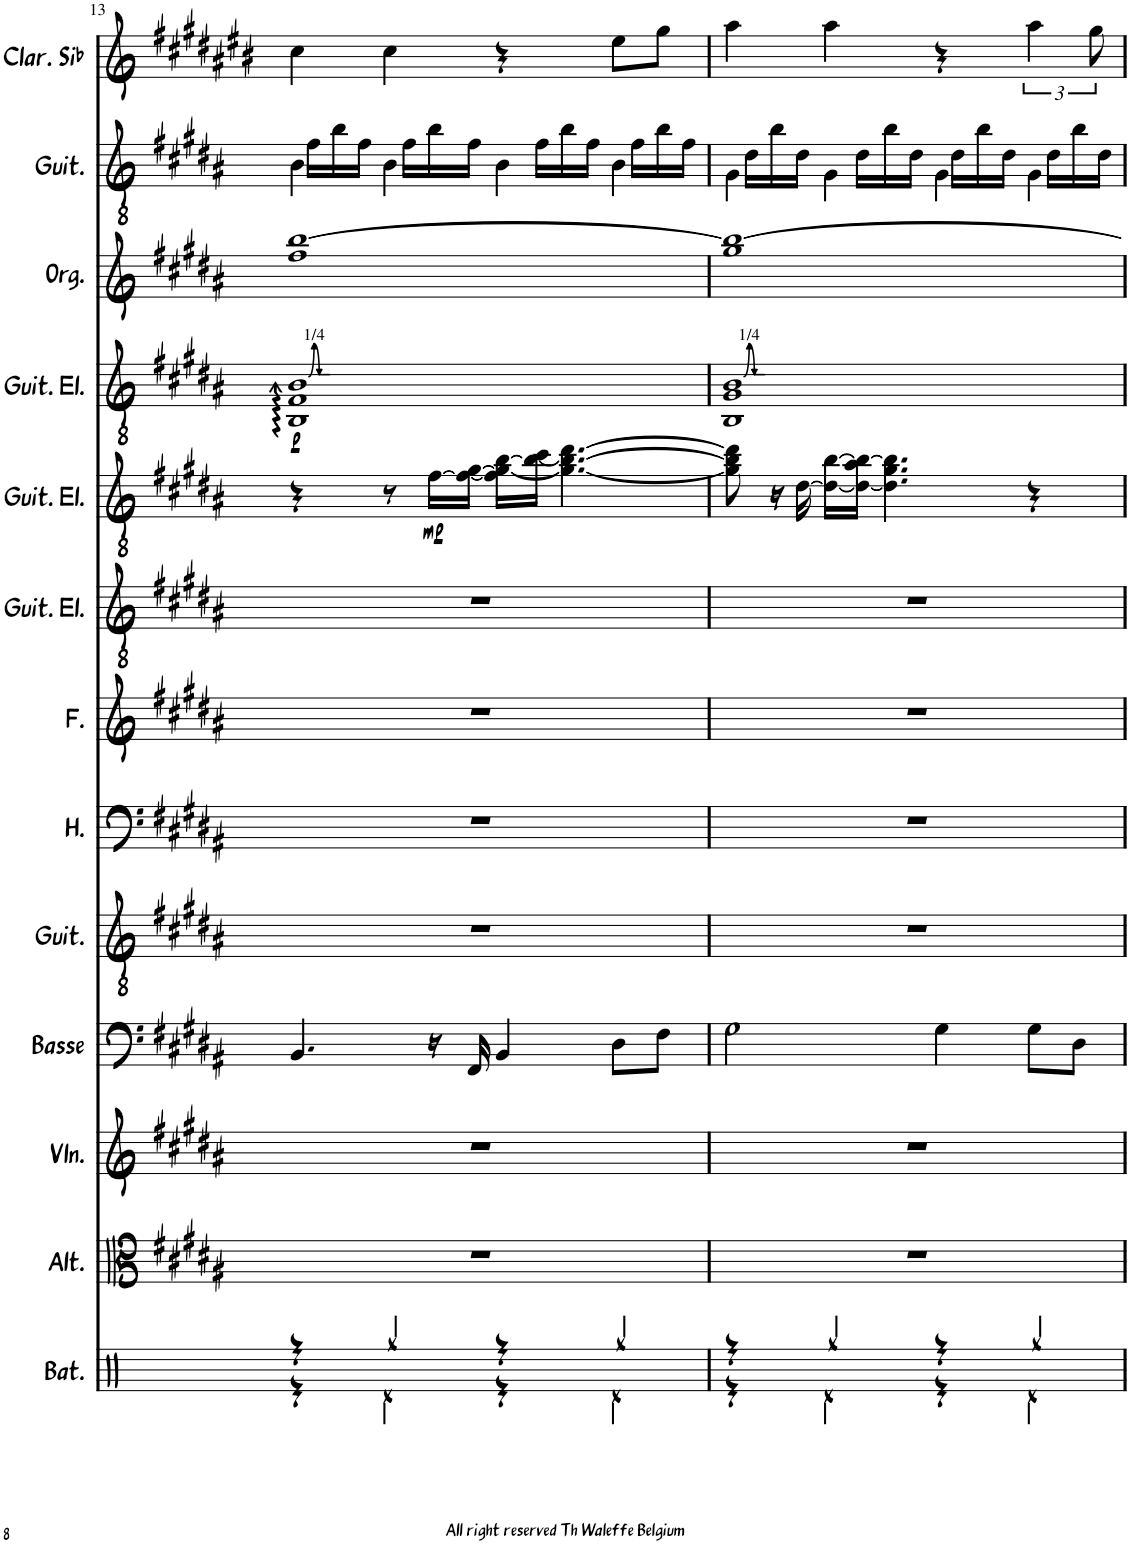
**kern	**kern	**kern	**kern	**kern	**kern	**kern	**kern	**kern	**dynam	**kern	**dynam	**kern	**kern	**kern
*part13	*part12	*part11	*part10	*part9	*part8	*part7	*part6	*part5	*part5	*part4	*part4	*part3	*part2	*part1
*staff13	*staff12	*staff11	*staff10	*staff9	*staff8	*staff7	*staff6	*staff5	*staff5	*staff4	*staff4	*staff3	*staff2	*staff1
*I"Batterie	*I"Alto	*I"Violon	*I"Basse acoustique	*I"Guitare acoustique	*I"Hommes	*I"Femmes	*I"Guitare électrique	*I"Guitare électrique	*	*I"Guitare électrique	*	*I"Orgue	*I"Guitare classique	*I"Clarinette en Sib
*I'Bat.	*I'Alt.	*I'Vln.	*I'Basse	*I'Guit.	*I'H.	*I'F.	*I'Guit. El.	*I'Guit. El.	*	*I'Guit. El.	*	*I'Org.	*I'Guit.	*I'Clar. Sib
!!LO:PB:g=z
*clefX	*clefC3	*clefG2	*clefF4	*clefGv2	*clefF4	*clefG2	*clefGv2	*clefGv2	*	*clefGv2	*	*clefG2	*clefGv2	*clefG2
*	*	*	*Trd7c12	*	*	*	*	*	*	*	*	*	*	*Trd1c2
*k[]	*k[f#c#g#d#a#]	*k[f#c#g#d#a#]	*k[f#c#g#d#a#]	*k[f#c#g#d#a#]	*k[f#c#g#d#a#]	*k[f#c#g#d#a#]	*k[f#c#g#d#a#]	*k[f#c#g#d#a#]	*	*k[f#c#g#d#a#]	*	*k[f#c#g#d#a#]	*k[f#c#g#d#a#]	*k[f#c#g#d#a#e#b#]
*M4/4	*M4/4	*M4/4	*M4/4	*M4/4	*M4/4	*M4/4	*M4/4	*M4/4	*	*M4/4	*	*M4/4	*M4/4	*M4/4
=13	=13	=13	=13	=13	=13	=13	=13	=13	=13	=13	=13	=13	=13	=13
*^	*	*	*	*	*	*	*	*	*	*	*	*	*^	*
!	!	!	!	!	!	!	!	!	!	!	!	!LO:DY:b	!	!	!	!
4r	4r	1r	1r	4.BB/	1r	1r	1r	1r	4r	.	1BB 1F# 1B	p	1ff# [1bb	4B\	16ryy	4cc#\
.	.	.	.	.	.	.	.	.	.	.	.	.	.	.	16f#\LL	.
.	.	.	.	.	.	.	.	.	.	.	.	.	.	.	16b\	.
.	.	.	.	.	.	.	.	.	.	.	.	.	.	.	16f#\JJ	.
4Rgg/	4Rd\	.	.	.	.	.	.	.	8r	.	.	.	.	4B\	16ryy	4cc#\
.	.	.	.	.	.	.	.	.	.	.	.	.	.	.	16f#\LL	.
!	!	!	!	!	!	!	!	!	!	!LO:DY:b	!	!	!	!	!	!
.	.	.	.	16r	.	.	.	.	[16f#\LL	mp	.	.	.	.	16b\	.
.	.	.	.	16FF#/	.	.	.	.	16f#\_ [16g#\JJ	.	.	.	.	.	16f#\JJ	.
4r	4r	.	.	4BB/	.	.	.	.	16f#\] 16g#\_ [16b\LL	.	.	.	.	4B\	16ryy	4r
.	.	.	.	.	.	.	.	.	16b\_ 16cc#\JJ	.	.	.	.	.	16f#\LL	.
.	.	.	.	.	.	.	.	.	4.g#\_ 4.b\_ [4.dd#\	.	.	.	.	.	16b\	.
.	.	.	.	.	.	.	.	.	.	.	.	.	.	.	16f#\JJ	.
4Rgg/	4Rd\	.	.	8D#\L	.	.	.	.	.	.	.	.	.	4B\	16ryy	8ee#\L
.	.	.	.	.	.	.	.	.	.	.	.	.	.	.	16f#\LL	.
.	.	.	.	8F#\J	.	.	.	.	.	.	.	.	.	.	16b\	8gg#\J
.	.	.	.	.	.	.	.	.	.	.	.	.	.	.	16f#\JJ	.
=14	=14	=14	=14	=14	=14	=14	=14	=14	=14	=14	=14	=14	=14	=14	=14	=14
4r	4r	1r	1r	2G#\	1r	1r	1r	1r	8g#\] 8b\] 8dd#\]	.	1BB 1G# 1B	.	1gg# 1bb_	4G#\	16ryy	4aa#\
.	.	.	.	.	.	.	.	.	.	.	.	.	.	.	16d#\LL	.
.	.	.	.	.	.	.	.	.	16r	.	.	.	.	.	16b\	.
.	.	.	.	.	.	.	.	.	[16d#\	.	.	.	.	.	16d#\JJ	.
4Rgg/	4Rd\	.	.	.	.	.	.	.	16d#\_ [>16b\LL	.	.	.	.	4G#\	16ryy	4aa#\
.	.	.	.	.	.	.	.	.	16d#\_ 16a#\ 16b\_JJ	.	.	.	.	.	16d#\LL	.
.	.	.	.	.	.	.	.	.	4.d#\] 4.g#\ 4.b\]	.	.	.	.	.	16b\	.
.	.	.	.	.	.	.	.	.	.	.	.	.	.	.	16d#\JJ	.
4r	4r	.	.	4G#\	.	.	.	.	.	.	.	.	.	4G#\	16ryy	4r
.	.	.	.	.	.	.	.	.	.	.	.	.	.	.	16d#\LL	.
.	.	.	.	.	.	.	.	.	.	.	.	.	.	.	16b\	.
.	.	.	.	.	.	.	.	.	.	.	.	.	.	.	16d#\JJ	.
4Rgg/	4Rd\	.	.	8G#\L	.	.	.	.	4r	.	.	.	.	4G#\	16ryy	6aa#\
.	.	.	.	.	.	.	.	.	.	.	.	.	.	.	16d#\LL	.
.	.	.	.	8D#\J	.	.	.	.	.	.	.	.	.	.	16b\	.
.	.	.	.	.	.	.	.	.	.	.	.	.	.	.	.	12gg#\
.	.	.	.	.	.	.	.	.	.	.	.	.	.	.	16d#\JJ	.
*v	*v	*	*	*	*	*	*	*	*	*	*	*	*	*v	*v	*
=	=	=	=	=	=	=	=	=	=	=	=	=	=	=
*-	*-	*-	*-	*-	*-	*-	*-	*-	*-	*-	*-	*-	*-	*-
